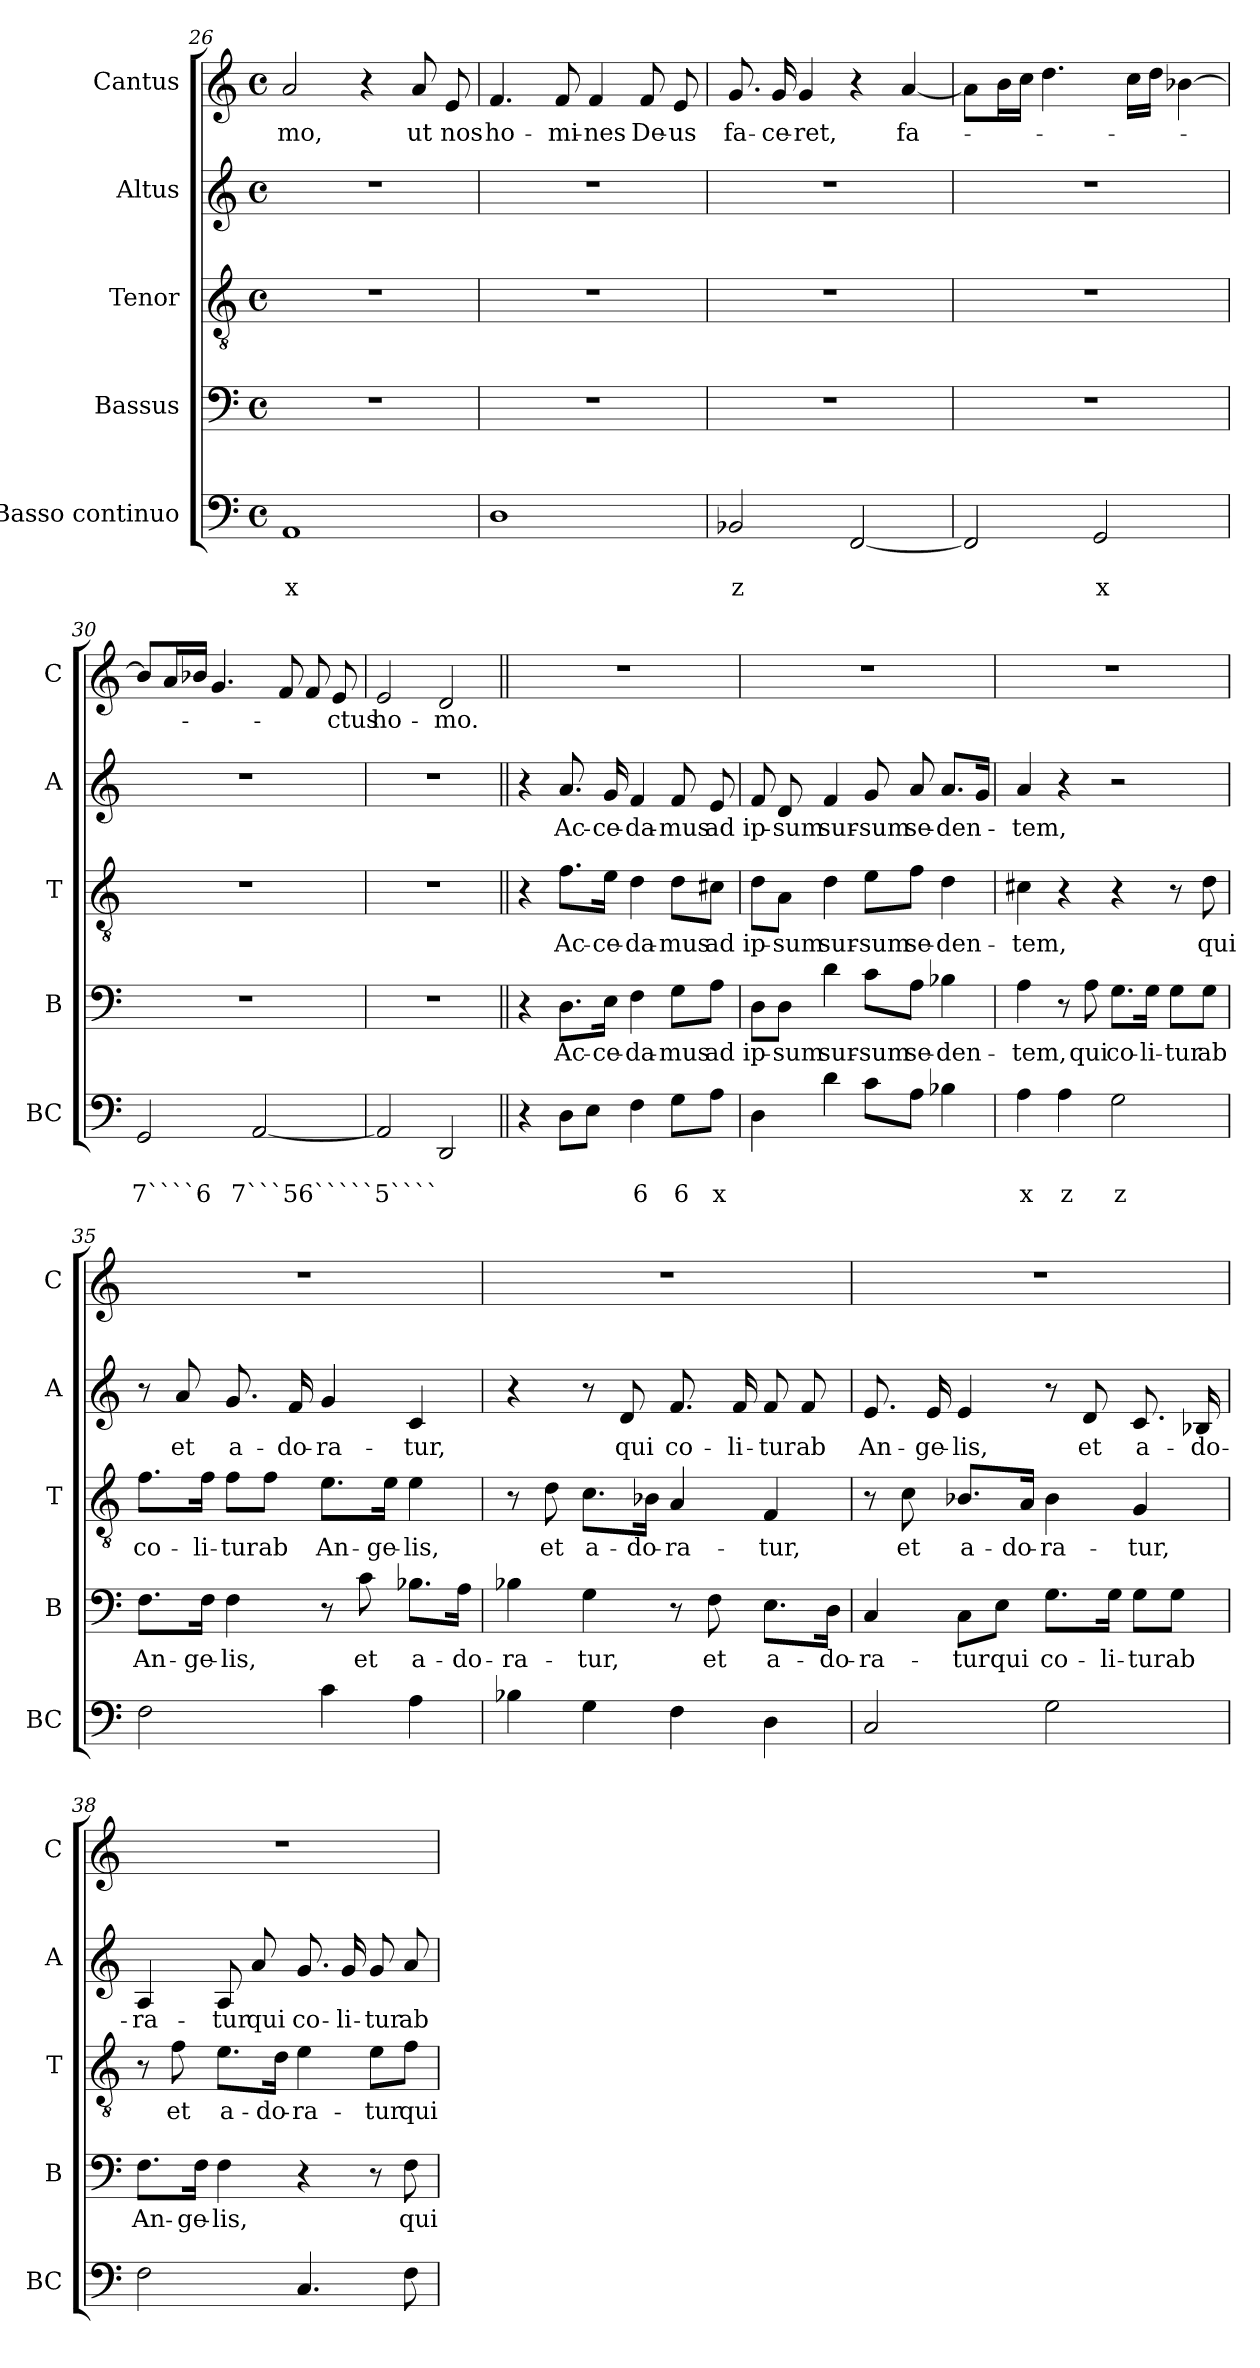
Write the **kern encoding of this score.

**kern	**text	**text	**kern	**text	**kern	**text	**kern	**text	**kern	**text
*part5	*part5	*part5	*part4	*part4	*part3	*part3	*part2	*part2	*part1	*part1
*staff5	*staff5	*staff5	*staff4	*staff4	*staff3	*staff3	*staff2	*staff2	*staff1	*staff1
*I"Basso continuo	*	*	*I"Bassus	*	*I"Tenor	*	*I"Altus	*	*I"Cantus	*
*I'BC	*	*	*I'B	*	*I'T	*	*I'A	*	*I'C	*
!!LO:LB:g=z
*clefF4	*	*	*clefF4	*	*clefGv2	*	*clefG2	*	*clefG2	*
*k[]	*	*	*k[]	*	*k[]	*	*k[]	*	*k[]	*
*C:	*	*	*C:	*	*C:	*	*C:	*	*C:	*
*M4/4	*	*	*M4/4	*	*M4/4	*	*M4/4	*	*M4/4	*
*met(c)	*	*	*met(c)	*	*met(c)	*	*met(c)	*	*met(c)	*
=26	=26	=26	=26	=26	=26	=26	=26	=26	=26	=26
!	!	!LO:LY:b	!	!	!	!	!	!	!	!LO:LY:b
1AA	.	x	1r	.	1r	.	1r	.	2a/	-mo,
.	.	.	.	.	.	.	.	.	4r	.
!	!	!	!	!	!	!	!	!	!	!LO:LY:b
.	.	.	.	.	.	.	.	.	8a/	ut
!	!	!	!	!	!	!	!	!	!	!LO:LY:b
.	.	.	.	.	.	.	.	.	8e/	nos
=27	=27	=27	=27	=27	=27	=27	=27	=27	=27	=27
!	!	!	!	!	!	!	!	!	!	!LO:LY:b
1D	.	.	1r	.	1r	.	1r	.	4.f/	ho-
!	!	!	!	!	!	!	!	!	!	!LO:LY:b
.	.	.	.	.	.	.	.	.	8f/	-mi-
!	!	!	!	!	!	!	!	!	!	!LO:LY:b
.	.	.	.	.	.	.	.	.	4f/	-nes
!	!	!	!	!	!	!	!	!	!	!LO:LY:b
.	.	.	.	.	.	.	.	.	8f/	De-
!	!	!	!	!	!	!	!	!	!	!LO:LY:b
.	.	.	.	.	.	.	.	.	8e/	-us
=28	=28	=28	=28	=28	=28	=28	=28	=28	=28	=28
!	!	!LO:LY:b	!	!	!	!	!	!	!	!LO:LY:b
2BB-X/	.	z	1r	.	1r	.	1r	.	8.g/	fa-
!	!	!	!	!	!	!	!	!	!	!LO:LY:b
.	.	.	.	.	.	.	.	.	16g/	-ce-
!	!	!	!	!	!	!	!	!	!	!LO:LY:b
.	.	.	.	.	.	.	.	.	4g/	-ret,
[2FF/	.	.	.	.	.	.	.	.	4r	.
!	!	!	!	!	!	!	!	!	!	!LO:LY:b
.	.	.	.	.	.	.	.	.	[4a/	fa-
=29	=29	=29	=29	=29	=29	=29	=29	=29	=29	=29
2FF/]	.	.	1r	.	1r	.	1r	.	8a\L]	.
.	.	.	.	.	.	.	.	.	16b\L	.
.	.	.	.	.	.	.	.	.	16cc\JJ	.
.	.	.	.	.	.	.	.	.	4.dd\	.
!	!	!LO:LY:b	!	!	!	!	!	!	!	!
2GG/	.	x	.	.	.	.	.	.	.	.
.	.	.	.	.	.	.	.	.	16cc\LL	.
.	.	.	.	.	.	.	.	.	16dd\JJ	.
.	.	.	.	.	.	.	.	.	[4b-X\	.
=30	=30	=30	=30	=30	=30	=30	=30	=30	=30	=30
!	!	!LO:LY:b	!	!	!	!	!	!	!	!
2GG/	.	7````6	1r	.	1r	.	1r	.	8b-/L]	.
.	.	.	.	.	.	.	.	.	16a/L	.
.	.	.	.	.	.	.	.	.	16b-X/JJ	.
.	.	.	.	.	.	.	.	.	4.g/	.
!	!	!LO:LY:b	!	!	!	!	!	!	!	!
[2AA/	.	7```56`````5````	.	.	.	.	.	.	.	.
.	.	.	.	.	.	.	.	.	8f/	.
.	.	.	.	.	.	.	.	.	8f/	.
!	!	!	!	!	!	!	!	!	!	!LO:LY:b
.	.	.	.	.	.	.	.	.	8e/	-ctus
=31	=31	=31	=31	=31	=31	=31	=31	=31	=31	=31
!	!	!	!	!	!	!	!	!	!	!LO:LY:b
2AA/]	.	.	1r	.	1r	.	1r	.	2e/	ho-
!	!	!	!	!	!	!	!	!	!	!LO:LY:b
2DD/	.	.	.	.	.	.	.	.	2d/	-mo.
!!LO:LB:g=z
=32||	=32||	=32||	=32||	=32||	=32||	=32||	=32||	=32||	=32||	=32||
4r	.	.	4r	.	4r	.	4r	.	1r	.
!	!	!	!	!LO:LY:b	!	!LO:LY:b	!	!LO:LY:b	!	!
8D\L	.	.	8.D\L	Ac-	8.f\L	Ac-	8.a/	Ac-	.	.
8E\J	.	.	.	.	.	.	.	.	.	.
!	!	!	!	!LO:LY:b	!	!LO:LY:b	!	!LO:LY:b	!	!
.	.	.	16E\Jk	-ce-	16e\Jk	-ce-	16g/	-ce-	.	.
!	!	!LO:LY:b	!	!LO:LY:b	!	!LO:LY:b	!	!LO:LY:b	!	!
4F\	.	6	4F\	-da-	4d\	-da-	4f/	-da-	.	.
!	!	!LO:LY:b	!	!LO:LY:b	!	!LO:LY:b	!	!LO:LY:b	!	!
8G\L	.	6	8G\L	-mus	8d\L	-mus	8f/	-mus	.	.
!	!	!LO:LY:b	!	!LO:LY:b	!	!LO:LY:b	!	!LO:LY:b	!	!
8A\J	.	x	8A\J	ad	8c#X\J	ad	8e/	ad	.	.
=33	=33	=33	=33	=33	=33	=33	=33	=33	=33	=33
!	!	!	!	!LO:LY:b	!	!LO:LY:b	!	!LO:LY:b	!	!
4D\	.	.	8D\L	ip-	8d\L	ip-	8f/	ip-	1r	.
!	!	!	!	!LO:LY:b	!	!LO:LY:b	!	!LO:LY:b	!	!
.	.	.	8D\J	-sum	8A\J	-sum	8d/	-sum	.	.
!	!	!	!	!LO:LY:b	!	!LO:LY:b	!	!LO:LY:b	!	!
4d\	.	.	4d\	sur-	4d\	sur-	4f/	sur-	.	.
!	!	!	!	!LO:LY:b	!	!LO:LY:b	!	!LO:LY:b	!	!
8c\L	.	.	8c\L	-sum	8e\L	-sum	8g/	-sum	.	.
!	!	!	!	!LO:LY:b	!	!LO:LY:b	!	!LO:LY:b	!	!
8A\J	.	.	8A\J	se-	8f\J	se-	8a/	se-	.	.
!	!	!	!	!LO:LY:b	!	!LO:LY:b	!	!LO:LY:b	!	!
4B-X\	.	.	4B-X\	-den-	4d\	-den-	8.a/L	-den-	.	.
.	.	.	.	.	.	.	16g/Jk	.	.	.
=34	=34	=34	=34	=34	=34	=34	=34	=34	=34	=34
!	!	!LO:LY:b	!	!LO:LY:b	!	!LO:LY:b	!	!LO:LY:b	!	!
4A\	.	x	4A\	-tem,	4c#X\	-tem,	4a/	-tem,	1r	.
!	!	!LO:LY:b	!	!	!	!	!	!	!	!
4A\	.	z	8r	.	4r	.	4r	.	.	.
!	!	!	!	!LO:LY:b	!	!	!	!	!	!
.	.	.	8A\	qui	.	.	.	.	.	.
!	!	!LO:LY:b	!	!LO:LY:b	!	!	!	!	!	!
2G\	.	z	8.G\L	co-	4r	.	2r	.	.	.
!	!	!	!	!LO:LY:b	!	!	!	!	!	!
.	.	.	16G\Jk	-li-	.	.	.	.	.	.
!	!	!	!	!LO:LY:b	!	!	!	!	!	!
.	.	.	8G\L	-tur	8r	.	.	.	.	.
!	!	!	!	!LO:LY:b	!	!LO:LY:b	!	!	!	!
.	.	.	8G\J	ab	8d\	qui	.	.	.	.
=35	=35	=35	=35	=35	=35	=35	=35	=35	=35	=35
!	!	!	!	!LO:LY:b	!	!LO:LY:b	!	!	!	!
2F\	.	.	8.F\L	An-	8.f\L	co-	8r	.	1r	.
!	!	!	!	!	!	!	!	!LO:LY:b	!	!
.	.	.	.	.	.	.	8a/	et	.	.
!	!	!	!	!LO:LY:b	!	!LO:LY:b	!	!	!	!
.	.	.	16F\Jk	-ge-	16f\Jk	-li-	.	.	.	.
!	!	!	!	!LO:LY:b	!	!LO:LY:b	!	!LO:LY:b	!	!
.	.	.	4F\	-lis,	8f\L	-tur	8.g/	a-	.	.
!	!	!	!	!	!	!LO:LY:b	!	!	!	!
.	.	.	.	.	8f\J	ab	.	.	.	.
!	!	!	!	!	!	!	!	!LO:LY:b	!	!
.	.	.	.	.	.	.	16f/	-do-	.	.
!	!	!	!	!	!	!LO:LY:b	!	!LO:LY:b	!	!
4c\	.	.	8r	.	8.e\L	An-	4g/	-ra-	.	.
!	!	!	!	!LO:LY:b	!	!	!	!	!	!
.	.	.	8c\	et	.	.	.	.	.	.
!	!	!	!	!	!	!LO:LY:b	!	!	!	!
.	.	.	.	.	16e\Jk	-ge-	.	.	.	.
!	!	!	!	!LO:LY:b	!	!LO:LY:b	!	!LO:LY:b	!	!
4A\	.	.	8.B-X\L	a-	4e\	-lis,	4c/	-tur,	.	.
!	!	!	!	!LO:LY:b	!	!	!	!	!	!
.	.	.	16A\Jk	-do-	.	.	.	.	.	.
!!LO:LB:g=z
=36	=36	=36	=36	=36	=36	=36	=36	=36	=36	=36
!	!	!	!	!LO:LY:b	!	!	!	!	!	!
4B-X\	.	.	4B-X\	-ra-	8r	.	4r	.	1r	.
!	!	!	!	!	!	!LO:LY:b	!	!	!	!
.	.	.	.	.	8d\	et	.	.	.	.
!	!	!	!	!LO:LY:b	!	!LO:LY:b	!	!	!	!
4G\	.	.	4G\	-tur,	8.c\L	a-	8r	.	.	.
!	!	!	!	!	!	!	!	!LO:LY:b	!	!
.	.	.	.	.	.	.	8d/	qui	.	.
!	!	!	!	!	!	!LO:LY:b	!	!	!	!
.	.	.	.	.	16B-X\Jk	-do-	.	.	.	.
!	!	!	!	!	!	!LO:LY:b	!	!LO:LY:b	!	!
4F\	.	.	8r	.	4A/	-ra-	8.f/	co-	.	.
!	!	!	!	!LO:LY:b	!	!	!	!	!	!
.	.	.	8F\	et	.	.	.	.	.	.
!	!	!	!	!	!	!	!	!LO:LY:b	!	!
.	.	.	.	.	.	.	16f/	-li-	.	.
!	!	!	!	!LO:LY:b	!	!LO:LY:b	!	!LO:LY:b	!	!
4D\	.	.	8.E\L	a-	4F/	-tur,	8f/	-tur	.	.
!	!	!	!	!	!	!	!	!LO:LY:b	!	!
.	.	.	.	.	.	.	8f/	ab	.	.
!	!	!	!	!LO:LY:b	!	!	!	!	!	!
.	.	.	16D\Jk	-do-	.	.	.	.	.	.
=37	=37	=37	=37	=37	=37	=37	=37	=37	=37	=37
!	!	!	!	!LO:LY:b	!	!	!	!LO:LY:b	!	!
2C/	.	.	4C/	-ra-	8r	.	8.e/	An-	1r	.
!	!	!	!	!	!	!LO:LY:b	!	!	!	!
.	.	.	.	.	8c\	et	.	.	.	.
!	!	!	!	!	!	!	!	!LO:LY:b	!	!
.	.	.	.	.	.	.	16e/	-ge-	.	.
!	!	!	!	!LO:LY:b	!	!LO:LY:b	!	!LO:LY:b	!	!
.	.	.	8C\L	-tur	8.B-X/L	a-	4e/	-lis,	.	.
!	!	!	!	!LO:LY:b	!	!	!	!	!	!
.	.	.	8E\J	qui	.	.	.	.	.	.
!	!	!	!	!	!	!LO:LY:b	!	!	!	!
.	.	.	.	.	16A/Jk	-do-	.	.	.	.
!	!	!	!	!LO:LY:b	!	!LO:LY:b	!	!	!	!
2G\	.	.	8.G\L	co-	4B-\	-ra-	8r	.	.	.
!	!	!	!	!	!	!	!	!LO:LY:b	!	!
.	.	.	.	.	.	.	8d/	et	.	.
!	!	!	!	!LO:LY:b	!	!	!	!	!	!
.	.	.	16G\Jk	-li-	.	.	.	.	.	.
!	!	!	!	!LO:LY:b	!	!LO:LY:b	!	!LO:LY:b	!	!
.	.	.	8G\L	-tur	4G/	-tur,	8.c/	a-	.	.
!	!	!	!	!LO:LY:b	!	!	!	!	!	!
.	.	.	8G\J	ab	.	.	.	.	.	.
!	!	!	!	!	!	!	!	!LO:LY:b	!	!
.	.	.	.	.	.	.	16B-X/	-do-	.	.
=38	=38	=38	=38	=38	=38	=38	=38	=38	=38	=38
!	!	!	!	!LO:LY:b	!	!	!	!LO:LY:b	!	!
2F\	.	.	8.F\L	An-	8r	.	4A/	-ra-	1r	.
!	!	!	!	!	!	!LO:LY:b	!	!	!	!
.	.	.	.	.	8f\	et	.	.	.	.
!	!	!	!	!LO:LY:b	!	!	!	!	!	!
.	.	.	16F\Jk	-ge-	.	.	.	.	.	.
!	!	!	!	!LO:LY:b	!	!LO:LY:b	!	!LO:LY:b	!	!
.	.	.	4F\	-lis,	8.e\L	a-	8A/	-tur	.	.
!	!	!	!	!	!	!	!	!LO:LY:b	!	!
.	.	.	.	.	.	.	8a/	qui	.	.
!	!	!	!	!	!	!LO:LY:b	!	!	!	!
.	.	.	.	.	16d\Jk	-do-	.	.	.	.
!	!	!	!	!	!	!LO:LY:b	!	!LO:LY:b	!	!
4.C/	.	.	4r	.	4e\	-ra-	8.g/	co-	.	.
!	!	!	!	!	!	!	!	!LO:LY:b	!	!
.	.	.	.	.	.	.	16g/	-li-	.	.
!	!	!	!	!	!	!LO:LY:b	!	!LO:LY:b	!	!
.	.	.	8r	.	8e\L	-tur	8g/	-tur	.	.
!	!	!	!	!LO:LY:b	!	!LO:LY:b	!	!LO:LY:b	!	!
8F\	.	.	8F\	qui	8f\J	qui	8a/	ab	.	.
=	=	=	=	=	=	=	=	=	=	=
*-	*-	*-	*-	*-	*-	*-	*-	*-	*-	*-
